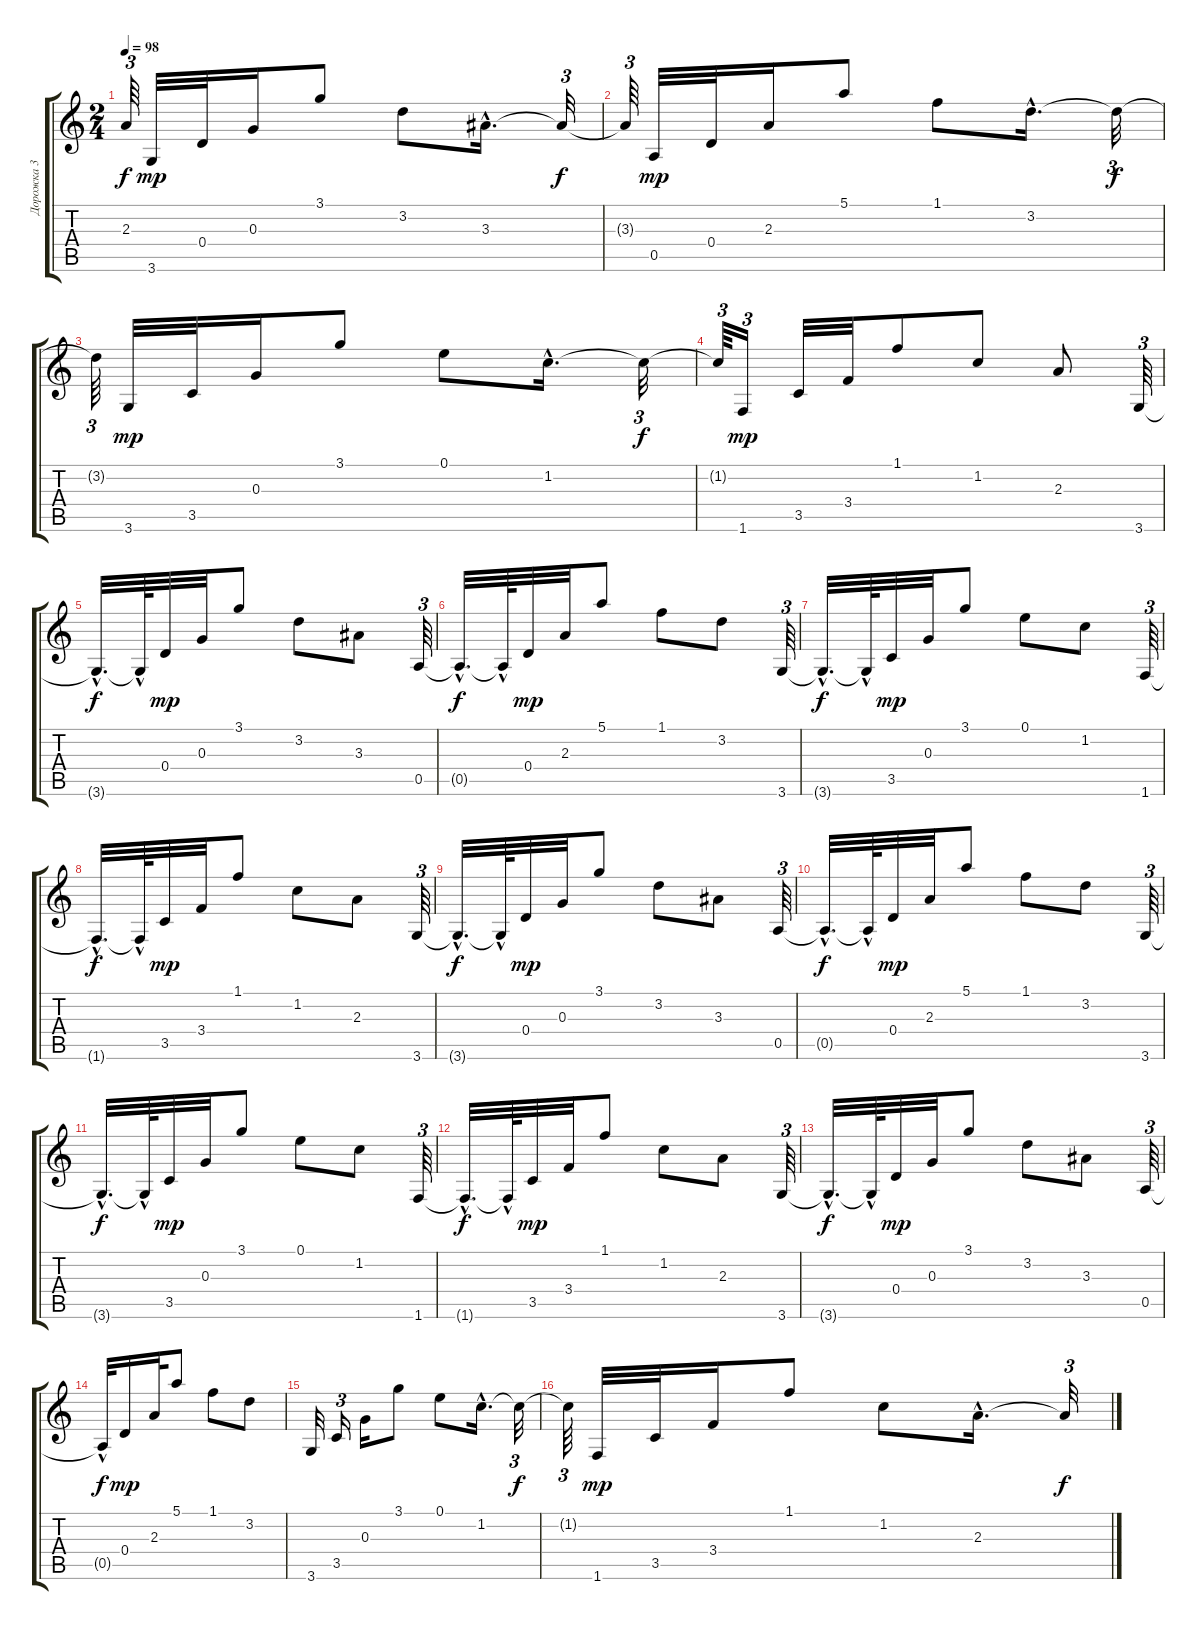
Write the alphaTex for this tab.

\track ("Дорожка 3" "Дорожка 3") {instrument distortionguitar}
\staff {score tabs}
\tuning (E4 B3 G3 D3 A2 E2) {hide}
\ts (2 4)
\tempo 98
\clef g2
\ks c
2.3{t}.64{tu (3 2) dy f} 3.6.32{dy mp} 0.4.32 0.3.16 3.1.8 3.2.8 3.3{hac}.16{d} 3.3{t}.32{tu (3 2) dy f} |
3.3{t}.64{tu (3 2)} 0.5.32{dy mp} 0.4.32 2.3.16 5.1.8 1.1.8 3.2{hac}.16{d} 3.2{t}.32{tu (3 2) dy f} |
3.2{t}.64{tu (3 2)} 3.6.32{dy mp} 3.5.32 0.3.16 3.1.8 0.1.8 1.2{hac}.16{d} 1.2{t}.32{tu (3 2) dy f} |
1.2{t}.64{tu (3 2)} 1.6.16{tu (3 2) dy mp} 3.5.32 3.4.32 1.1.8 1.2.8 2.3.8 3.6.64{tu (3 2)} |
3.6{hac t}.32{d dy f} 3.6{hac t}.64 0.4.32{dy mp} 0.3.32 3.1.8 3.2.8 3.3.8 0.5.64{tu (3 2)} |
0.5{hac t}.32{d dy f} 0.5{hac t}.64 0.4.32{dy mp} 2.3.32 5.1.8 1.1.8 3.2.8 3.6.64{tu (3 2)} |
3.6{hac t}.32{d dy f} 3.6{hac t}.64 3.5.32{dy mp} 0.3.32 3.1.8 0.1.8 1.2.8 1.6.64{tu (3 2)} |
1.6{hac t}.32{d dy f} 1.6{hac t}.64 3.5.32{dy mp} 3.4.32 1.1.8 1.2.8 2.3.8 3.6.64{tu (3 2)} |
3.6{hac t}.32{d dy f} 3.6{hac t}.64 0.4.32{dy mp} 0.3.32 3.1.8 3.2.8 3.3.8 0.5.64{tu (3 2)} |
0.5{hac t}.32{d dy f} 0.5{hac t}.64 0.4.32{dy mp} 2.3.32 5.1.8 1.1.8 3.2.8 3.6.64{tu (3 2)} |
3.6{hac t}.32{d dy f} 3.6{hac t}.64 3.5.32{dy mp} 0.3.32 3.1.8 0.1.8 1.2.8 1.6.64{tu (3 2)} |
1.6{hac t}.32{d dy f} 1.6{hac t}.64 3.5.32{dy mp} 3.4.32 1.1.8 1.2.8 2.3.8 3.6.64{tu (3 2)} |
3.6{hac t}.32{d dy f} 3.6{hac t}.64 0.4.32{dy mp} 0.3.32 3.1.8 3.2.8 3.3.8 0.5.64{tu (3 2)} |
0.5{hac t}.32{dy f} 0.4.16{dy mp} 2.3.32 5.1.8 1.1.8 3.2.8 |
3.6.32 3.5.16{tu (3 2)} 0.3.16 3.1.8 0.1.8 1.2{hac}.16{d} 1.2{t}.32{tu (3 2) dy f} |
1.2{t}.64{tu (3 2)} 1.6.32{dy mp} 3.5.32 3.4.16 1.1.8 1.2.8 2.3{hac}.16{d} 2.3{t}.32{tu (3 2) dy f}
